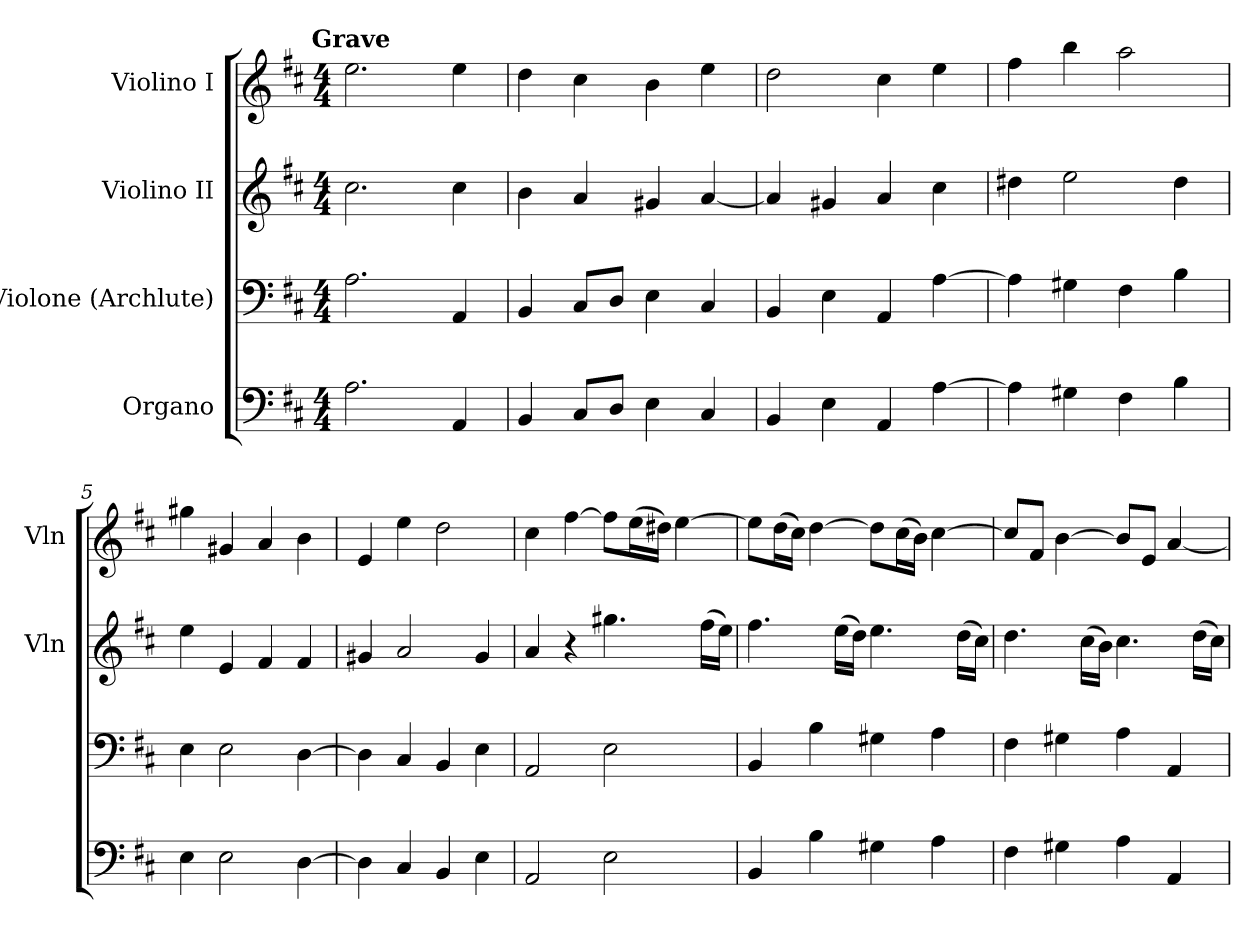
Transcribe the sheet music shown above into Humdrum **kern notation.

**kern	**kern	**kern	**kern
*part4	*part3	*part2	*part1
*staff4	*staff3	*staff2	*staff1
*I"Organo	*I"Violone (Archlute)	*I"Violino II	*I"Violino I
*	*	*I'Vln	*I'Vln
*clefF4	*clefF4	*clefG2	*clefG2
*k[f#c#]	*k[f#c#]	*k[f#c#]	*k[f#c#]
!!LO:TX:omd:t=Grave
*M4/4	*M4/4	*M4/4	*M4/4
*MM48	*MM48	*MM48	*MM48
=1	=1	=1	=1
2.A\	2.A\	2.cc#\	2.ee\
4AA/	4AA/	4cc#\	4ee\
=2	=2	=2	=2
4BB/	4BB/	4b\	4dd\
8C#/L	8C#/L	4a/	4cc#\
8D/J	8D/J	.	.
4E\	4E\	4g#X/	4b\
4C#/	4C#/	[4a/	4ee\
=3	=3	=3	=3
4BB/	4BB/	4a/]	2dd\
4E\	4E\	4g#X/	.
4AA/	4AA/	4a/	4cc#\
[4A\	[4A\	4cc#\	4ee\
=4	=4	=4	=4
4A\]	4A\]	4dd#X\	4ff#\
4G#X\	4G#X\	2ee\	4bb\
4F#\	4F#\	.	2aa\
4B\	4B\	4dd#\	.
=5	=5	=5	=5
4E\	4E\	4ee\	4gg#X\
2E\	2E\	4e/	4g#X/
.	.	4f#/	4a/
[4D\	[4D\	4f#/	4b\
=6	=6	=6	=6
4D\]	4D\]	4g#X/	4e/
4C#/	4C#/	2a/	4ee\
4BB/	4BB/	.	2dd\
4E\	4E\	4g#/	.
=7	=7	=7	=7
2AA/	2AA/	4a/	4cc#\
.	.	4r	[4ff#\
2E\	2E\	4.gg#X\	8ff#\L]
.	.	.	(16ee\L
.	.	.	16dd#X\JJ)
.	.	.	[4ee\
.	.	(16ff#\LL	.
.	.	16ee\JJ)	.
=8	=8	=8	=8
4BB/	4BB/	4.ff#\	8ee\L]
.	.	.	(16dd\L
.	.	.	16cc#\JJ)
4B\	4B\	.	[4dd\
.	.	(16ee\LL	.
.	.	16dd\JJ)	.
4G#X\	4G#X\	4.ee\	8dd\L]
.	.	.	(16cc#\L
.	.	.	16b\JJ)
4A\	4A\	.	[4cc#\
.	.	(16dd\LL	.
.	.	16cc#\JJ)	.
=9	=9	=9	=9
4F#\	4F#\	4.dd\	8cc#/L]
.	.	.	8f#/J
4G#X\	4G#X\	.	[4b\
.	.	(16cc#\LL	.
.	.	16b\JJ)	.
4A\	4A\	4.cc#\	8b/L]
.	.	.	8e/J
4AA/	4AA/	.	[4a/
.	.	(16dd\LL	.
.	.	16cc#\JJ)	.
=	=	=	=
*-	*-	*-	*-
